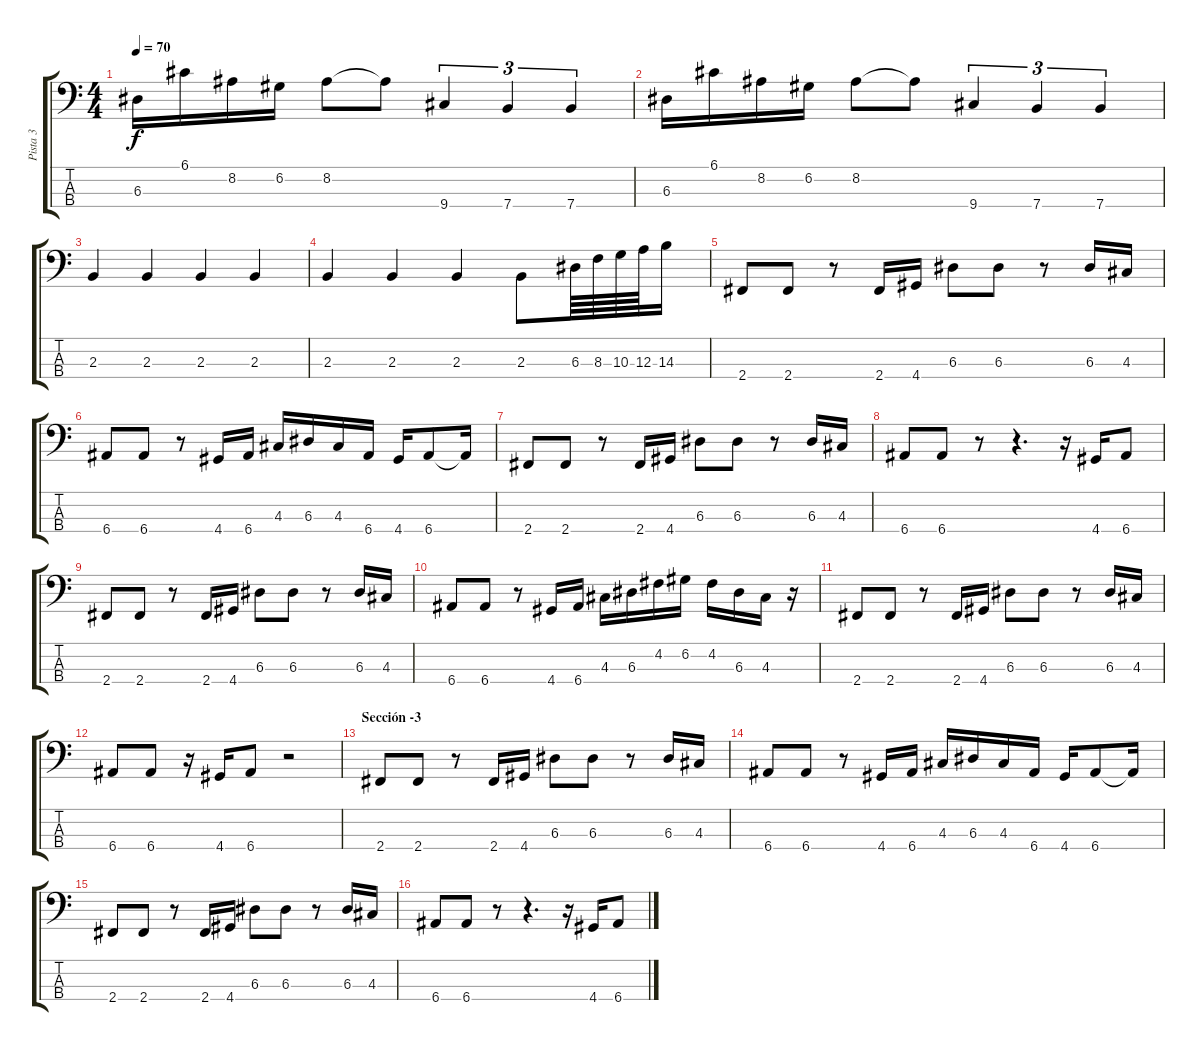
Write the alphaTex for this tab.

\track ("Pista 3" "Pista 3") {instrument electricbasspick}
\staff {score tabs}
\tuning (G2 D2 A1 E1) {hide}
\ts (4 4)
\tempo 70
\clef f4
\ks c
6.3.16{dy f} 6.1.16 8.2.16 6.2.16 8.2.8 8.2{t}.8 9.4.4{tu (3 2)} 7.4.4{tu (3 2)} 7.4.4{tu (3 2)} |
6.3.16 6.1.16 8.2.16 6.2.16 8.2.8 8.2{t}.8 9.4.4{tu (3 2)} 7.4.4{tu (3 2)} 7.4.4{tu (3 2)} |
2.3.4 2.3.4 2.3.4 2.3.4 |
2.3.4 2.3.4 2.3.4 2.3.8 6.3.64 8.3.64 10.3.64 12.3.64 14.3.16 |
2.4.8 2.4.8 r.8 2.4.16 4.4.16 6.3.8 6.3.8 r.8 6.3.16 4.3.16 |
6.4.8 6.4.8 r.8 4.4.16 6.4.16 4.3.16 6.3.16 4.3.16 6.4.16 4.4.16 6.4.8 6.4{t}.16 |
2.4.8 2.4.8 r.8 2.4.16 4.4.16 6.3.8 6.3.8 r.8 6.3.16 4.3.16 |
6.4.8 6.4.8 r.8 r.4{d} r.16 4.4.16 6.4.8 |
2.4.8 2.4.8 r.8 2.4.16 4.4.16 6.3.8 6.3.8 r.8 6.3.16 4.3.16 |
6.4.8 6.4.8 r.8 4.4.16 6.4.16 4.3.16 6.3.16 4.2.16 6.2.16 4.2.16 6.3.16 4.3.16 r.16 |
2.4.8 2.4.8 r.8 2.4.16 4.4.16 6.3.8 6.3.8 r.8 6.3.16 4.3.16 |
6.4.8 6.4.8 r.16 4.4.16 6.4.8 r.2 |
\section ("" "Sección -3")
2.4.8 2.4.8 r.8 2.4.16 4.4.16 6.3.8 6.3.8 r.8 6.3.16 4.3.16 |
6.4.8 6.4.8 r.8 4.4.16 6.4.16 4.3.16 6.3.16 4.3.16 6.4.16 4.4.16 6.4.8 6.4{t}.16 |
2.4.8 2.4.8 r.8 2.4.16 4.4.16 6.3.8 6.3.8 r.8 6.3.16 4.3.16 |
6.4.8 6.4.8 r.8 r.4{d} r.16 4.4.16 6.4.8
